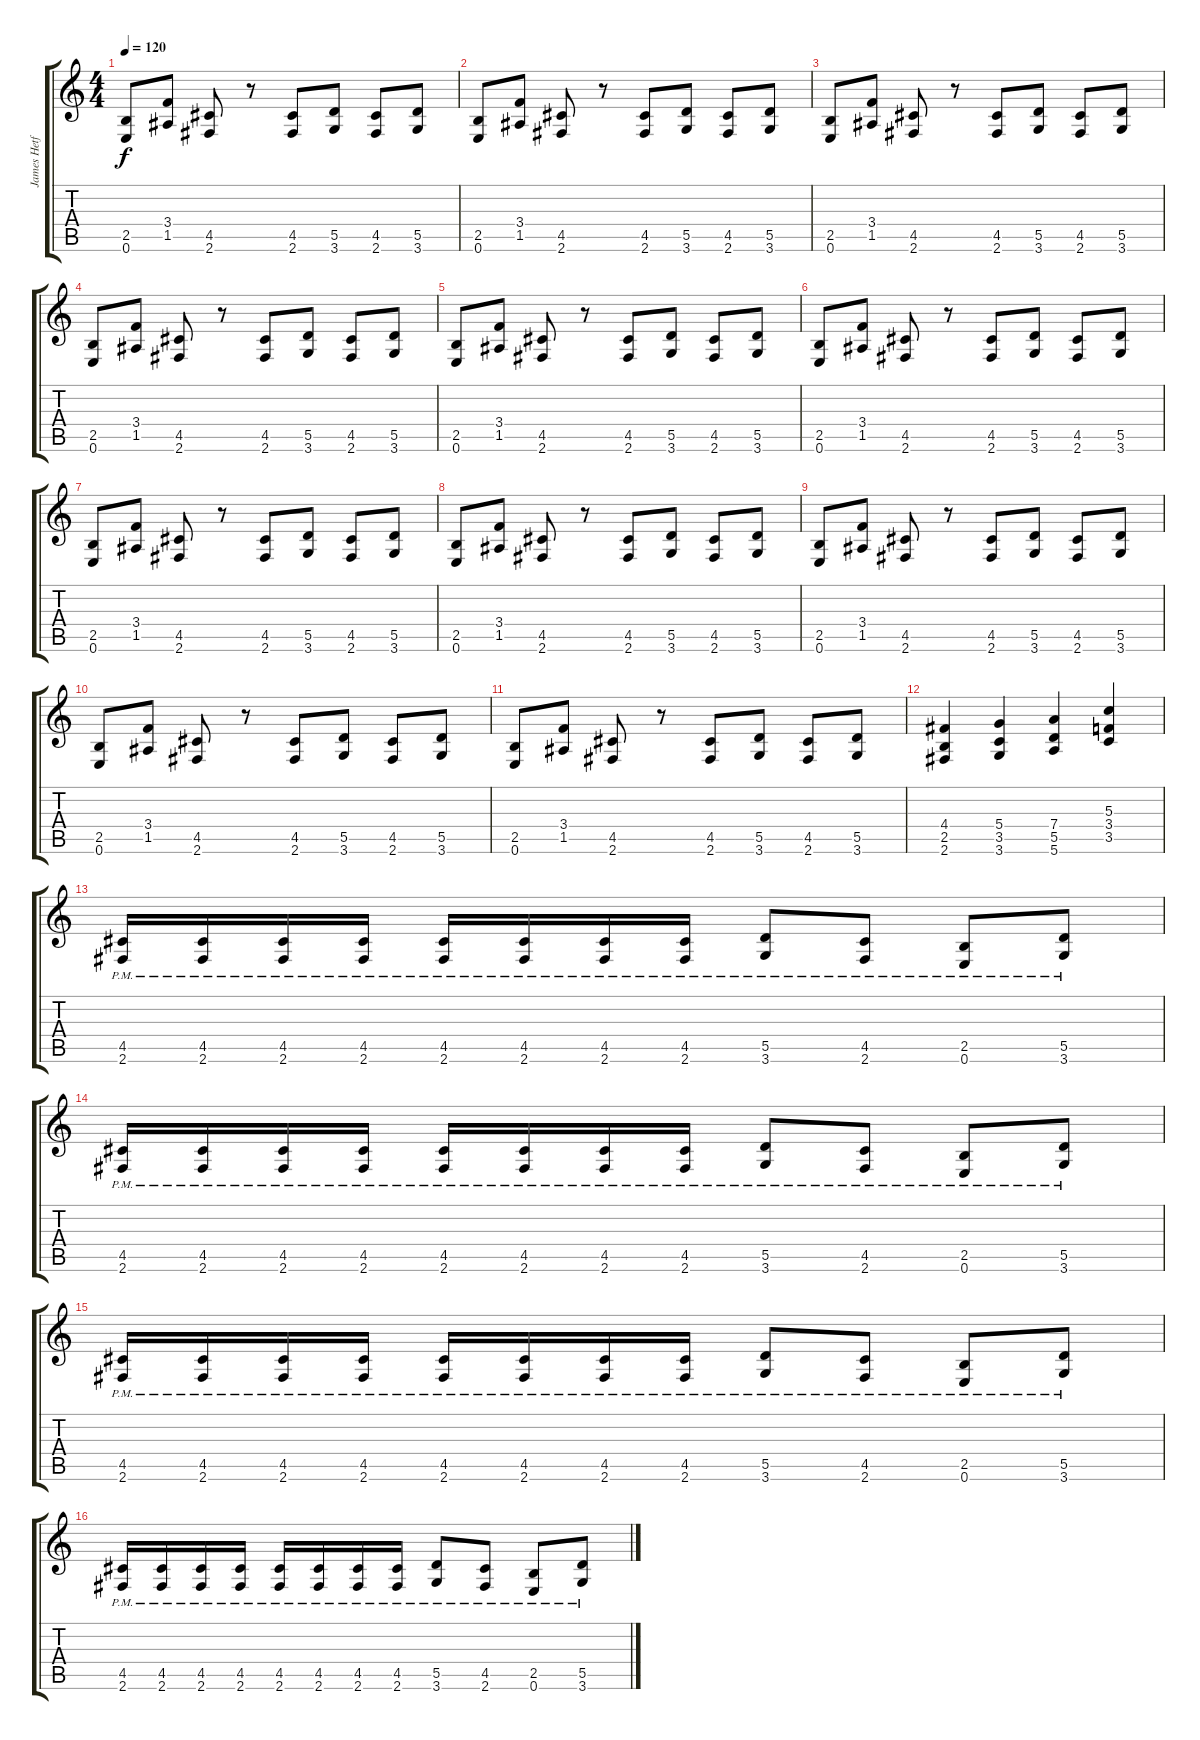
\track ("James Hetfield" "James Hetf") {instrument distortionguitar}
\staff {score tabs}
\tuning (E4 B3 G3 D3 A2 E2) {hide}
\ts (4 4)
\tempo 120
\clef g2
\ks c
(2.5 0.6).8{dy f} (3.4 1.5).8 (4.5 2.6).8 r.8 (4.5 2.6).8 (5.5 3.6).8 (4.5 2.6).8 (5.5 3.6).8 |
(2.5 0.6).8 (3.4 1.5).8 (4.5 2.6).8 r.8 (4.5 2.6).8 (5.5 3.6).8 (4.5 2.6).8 (5.5 3.6).8 |
(2.5 0.6).8 (3.4 1.5).8 (4.5 2.6).8 r.8 (4.5 2.6).8 (5.5 3.6).8 (4.5 2.6).8 (5.5 3.6).8 |
(2.5 0.6).8 (3.4 1.5).8 (4.5 2.6).8 r.8 (4.5 2.6).8 (5.5 3.6).8 (4.5 2.6).8 (5.5 3.6).8 |
(2.5 0.6).8 (3.4 1.5).8 (4.5 2.6).8 r.8 (4.5 2.6).8 (5.5 3.6).8 (4.5 2.6).8 (5.5 3.6).8 |
(2.5 0.6).8 (3.4 1.5).8 (4.5 2.6).8 r.8 (4.5 2.6).8 (5.5 3.6).8 (4.5 2.6).8 (5.5 3.6).8 |
(2.5 0.6).8 (3.4 1.5).8 (4.5 2.6).8 r.8 (4.5 2.6).8 (5.5 3.6).8 (4.5 2.6).8 (5.5 3.6).8 |
(2.5 0.6).8 (3.4 1.5).8 (4.5 2.6).8 r.8 (4.5 2.6).8 (5.5 3.6).8 (4.5 2.6).8 (5.5 3.6).8 |
(2.5 0.6).8 (3.4 1.5).8 (4.5 2.6).8 r.8 (4.5 2.6).8 (5.5 3.6).8 (4.5 2.6).8 (5.5 3.6).8 |
(2.5 0.6).8 (3.4 1.5).8 (4.5 2.6).8 r.8 (4.5 2.6).8 (5.5 3.6).8 (4.5 2.6).8 (5.5 3.6).8 |
(2.5 0.6).8 (3.4 1.5).8 (4.5 2.6).8 r.8 (4.5 2.6).8 (5.5 3.6).8 (4.5 2.6).8 (5.5 3.6).8 |
(4.4 2.5 2.6).4 (5.4 3.5 3.6).4 (7.4 5.5 5.6).4 (5.3 3.4 3.5).4 |
(4.5{pm} 2.6{pm}).16 (4.5{pm} 2.6{pm}).16 (4.5{pm} 2.6{pm}).16 (4.5{pm} 2.6{pm}).16 (4.5{pm} 2.6{pm}).16 (4.5{pm} 2.6{pm}).16 (4.5{pm} 2.6{pm}).16 (4.5{pm} 2.6{pm}).16 (5.5{pm} 3.6{pm}).8 (4.5{pm} 2.6{pm}).8 (2.5{pm} 0.6{pm}).8 (5.5{pm} 3.6{pm}).8 |
(4.5{pm} 2.6{pm}).16 (4.5{pm} 2.6{pm}).16 (4.5{pm} 2.6{pm}).16 (4.5{pm} 2.6{pm}).16 (4.5{pm} 2.6{pm}).16 (4.5{pm} 2.6{pm}).16 (4.5{pm} 2.6{pm}).16 (4.5{pm} 2.6{pm}).16 (5.5{pm} 3.6{pm}).8 (4.5{pm} 2.6{pm}).8 (2.5{pm} 0.6{pm}).8 (5.5{pm} 3.6{pm}).8 |
(4.5{pm} 2.6{pm}).16 (4.5{pm} 2.6{pm}).16 (4.5{pm} 2.6{pm}).16 (4.5{pm} 2.6{pm}).16 (4.5{pm} 2.6{pm}).16 (4.5{pm} 2.6{pm}).16 (4.5{pm} 2.6{pm}).16 (4.5{pm} 2.6{pm}).16 (5.5{pm} 3.6{pm}).8 (4.5{pm} 2.6{pm}).8 (2.5{pm} 0.6{pm}).8 (5.5{pm} 3.6{pm}).8 |
(4.5{pm} 2.6{pm}).16 (4.5{pm} 2.6{pm}).16 (4.5{pm} 2.6{pm}).16 (4.5{pm} 2.6{pm}).16 (4.5{pm} 2.6{pm}).16 (4.5{pm} 2.6{pm}).16 (4.5{pm} 2.6{pm}).16 (4.5{pm} 2.6{pm}).16 (5.5{pm} 3.6{pm}).8 (4.5{pm} 2.6{pm}).8 (2.5{pm} 0.6{pm}).8 (5.5{pm} 3.6{pm}).8
